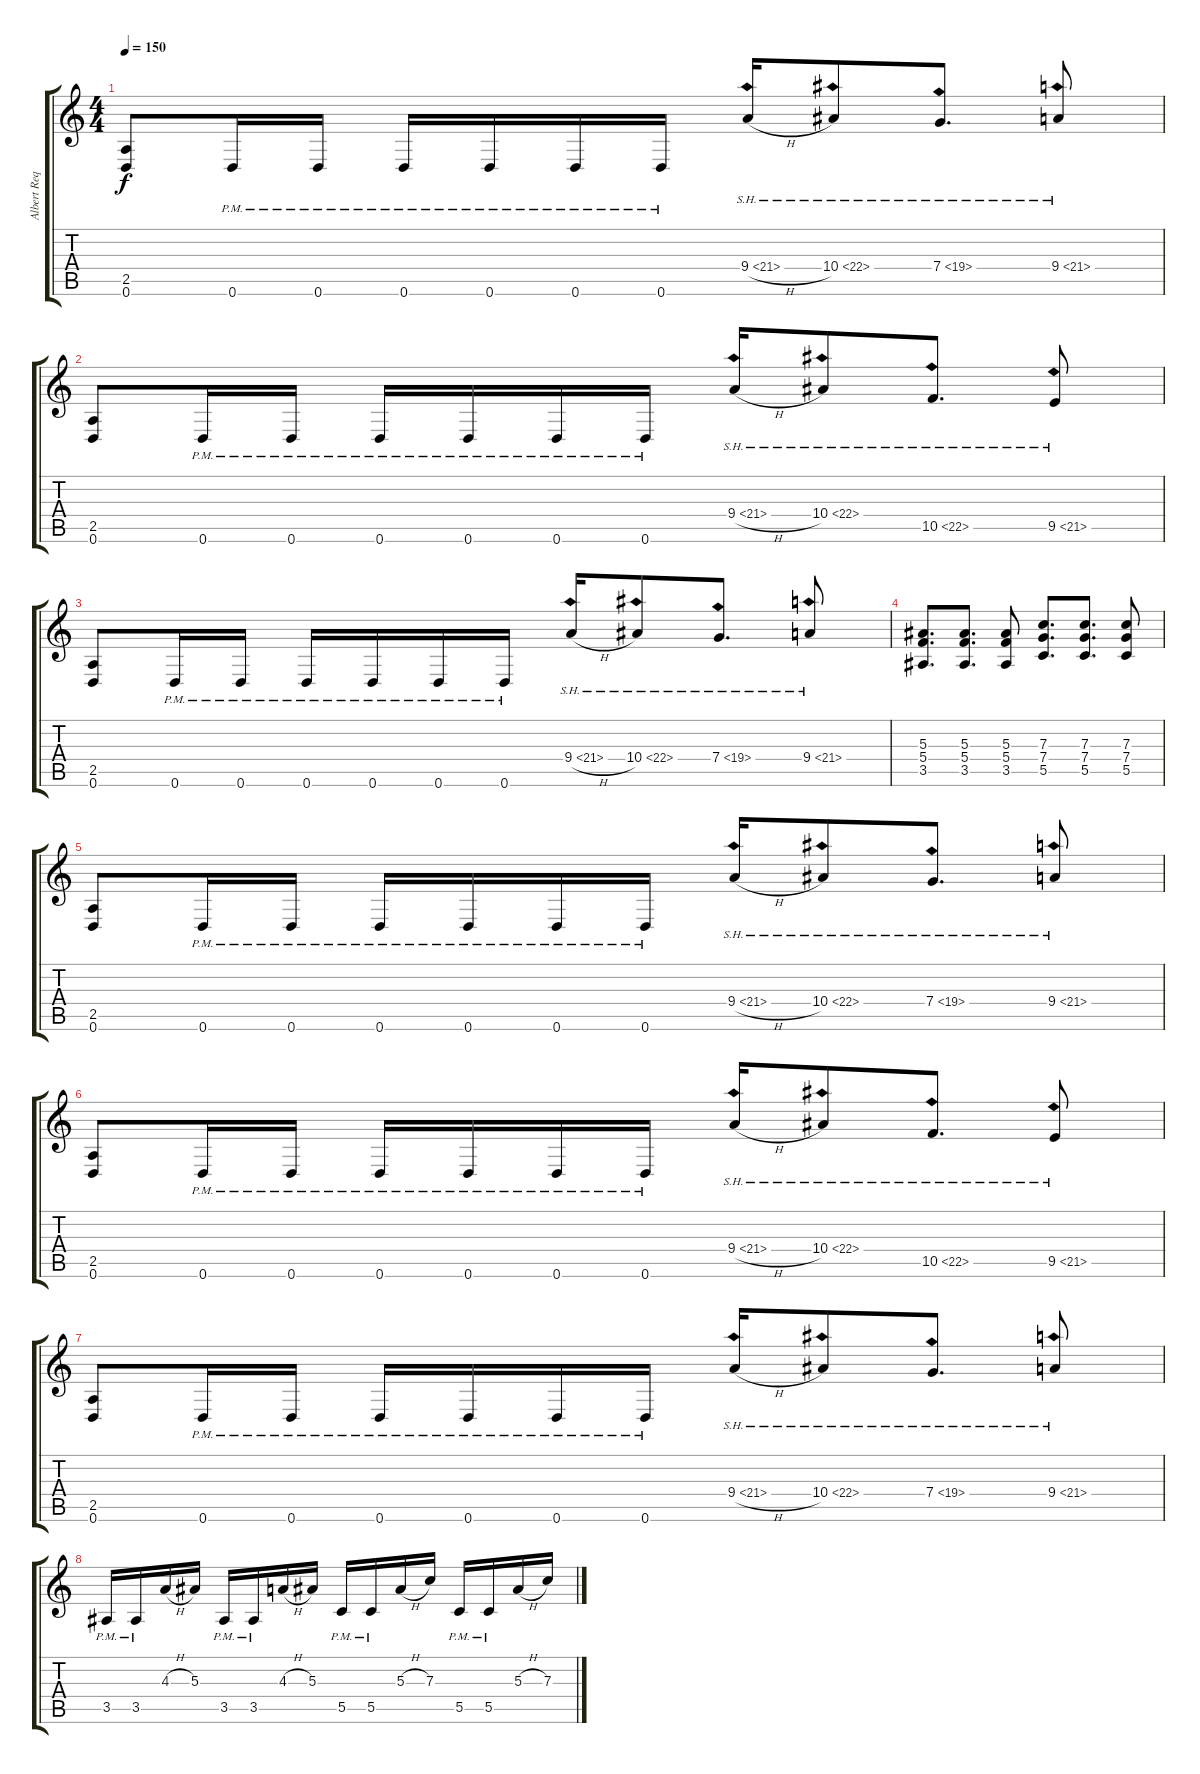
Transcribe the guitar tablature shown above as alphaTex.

\track ("Albert Requena" "Albert Req") {instrument distortionguitar}
\staff {score tabs}
\tuning (D4 A3 F3 C3 G2 D2) {hide}
\ts (4 4)
\tempo 150
\clef g2
\ks c
(2.5 0.6).8{dy f} 0.6{pm}.16 0.6{pm}.16 0.6{pm}.16 0.6{pm}.16 0.6{pm}.16 0.6{pm}.16 9.4{sh 12 h}.16 10.4{sh 12}.8 7.4{sh 12}.8{d} 9.4{sh 12}.8 |
(2.5 0.6).8 0.6{pm}.16 0.6{pm}.16 0.6{pm}.16 0.6{pm}.16 0.6{pm}.16 0.6{pm}.16 9.4{sh 12 h}.16 10.4{sh 12}.8 10.5{sh 12}.8{d} 9.5{sh 12}.8 |
(2.5 0.6).8 0.6{pm}.16 0.6{pm}.16 0.6{pm}.16 0.6{pm}.16 0.6{pm}.16 0.6{pm}.16 9.4{sh 12 h}.16 10.4{sh 12}.8 7.4{sh 12}.8{d} 9.4{sh 12}.8 |
(5.3 5.4 3.5).8{d} (5.3 5.4 3.5).8{d} (5.3 5.4 3.5).8 (7.3 7.4 5.5).8{d} (7.3 7.4 5.5).8{d} (7.3 7.4 5.5).8 |
(2.5 0.6).8 0.6{pm}.16 0.6{pm}.16 0.6{pm}.16 0.6{pm}.16 0.6{pm}.16 0.6{pm}.16 9.4{sh 12 h}.16 10.4{sh 12}.8 7.4{sh 12}.8{d} 9.4{sh 12}.8 |
(2.5 0.6).8 0.6{pm}.16 0.6{pm}.16 0.6{pm}.16 0.6{pm}.16 0.6{pm}.16 0.6{pm}.16 9.4{sh 12 h}.16 10.4{sh 12}.8 10.5{sh 12}.8{d} 9.5{sh 12}.8 |
(2.5 0.6).8 0.6{pm}.16 0.6{pm}.16 0.6{pm}.16 0.6{pm}.16 0.6{pm}.16 0.6{pm}.16 9.4{sh 12 h}.16 10.4{sh 12}.8 7.4{sh 12}.8{d} 9.4{sh 12}.8 |
3.5{pm}.16 3.5{pm}.16 4.3{h}.16 5.3.16 3.5{pm}.16 3.5{pm}.16 4.3{h}.16 5.3.16 5.5{pm}.16 5.5{pm}.16 5.3{h}.16 7.3.16 5.5{pm}.16 5.5{pm}.16 5.3{h}.16 7.3.16
